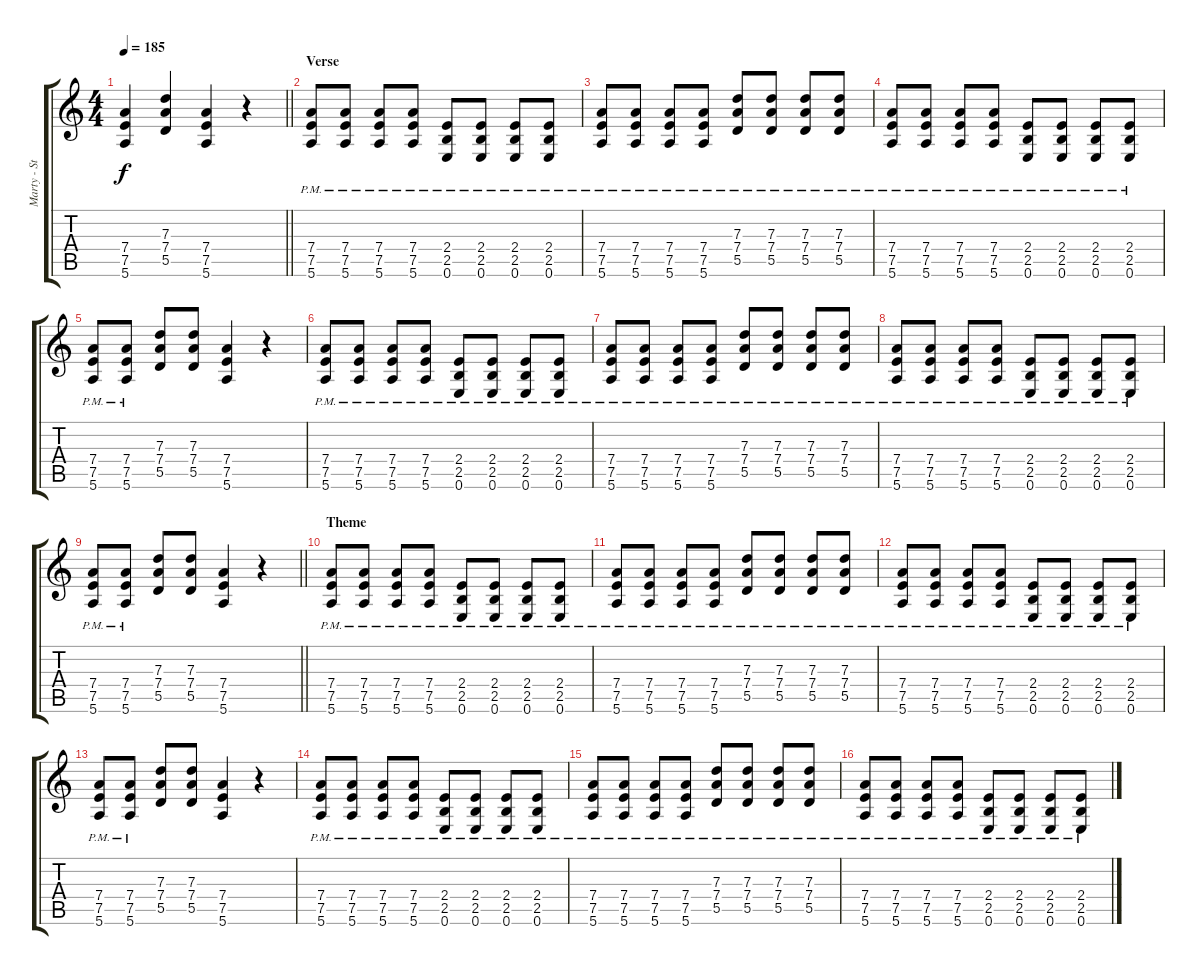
\track ("Marty - Studio Guitar" "Marty - St") {instrument overdrivenguitar}
\staff {score tabs}
\tuning (E4 B3 G3 D3 A2 E2) {hide}
\ts (4 4)
\tempo 185
\clef g2
\barLineRight lightlight
\ks c
(7.4 7.5 5.6).4{dy f} (7.3 7.4 5.5).4 (7.4 7.5 5.6).4 r.4 |
\section ("" "Verse")
(7.4{pm} 7.5{pm} 5.6{pm}).8 (7.4{pm} 7.5{pm} 5.6{pm}).8 (7.4{pm} 7.5{pm} 5.6{pm}).8 (7.4{pm} 7.5{pm} 5.6{pm}).8 (2.4{pm} 2.5{pm} 0.6{pm}).8 (2.4{pm} 2.5{pm} 0.6{pm}).8 (2.4{pm} 2.5{pm} 0.6{pm}).8 (2.4{pm} 2.5{pm} 0.6{pm}).8 |
(7.4{pm} 7.5{pm} 5.6{pm}).8 (7.4{pm} 7.5{pm} 5.6{pm}).8 (7.4{pm} 7.5{pm} 5.6{pm}).8 (7.4{pm} 7.5{pm} 5.6{pm}).8 (7.3{pm} 7.4{pm} 5.5{pm}).8 (7.3{pm} 7.4{pm} 5.5{pm}).8 (7.3{pm} 7.4{pm} 5.5{pm}).8 (7.3{pm} 7.4{pm} 5.5{pm}).8 |
(7.4{pm} 7.5{pm} 5.6{pm}).8 (7.4{pm} 7.5{pm} 5.6{pm}).8 (7.4{pm} 7.5{pm} 5.6{pm}).8 (7.4{pm} 7.5{pm} 5.6{pm}).8 (2.4{pm} 2.5{pm} 0.6{pm}).8 (2.4{pm} 2.5{pm} 0.6{pm}).8 (2.4{pm} 2.5{pm} 0.6{pm}).8 (2.4{pm} 2.5{pm} 0.6{pm}).8 |
(7.4{pm} 7.5{pm} 5.6{pm}).8 (7.4{pm} 7.5{pm} 5.6{pm}).8 (7.3 7.4 5.5).8 (7.3 7.4 5.5).8 (7.4 7.5 5.6).4 r.4 |
(7.4{pm} 7.5{pm} 5.6{pm}).8 (7.4{pm} 7.5{pm} 5.6{pm}).8 (7.4{pm} 7.5{pm} 5.6{pm}).8 (7.4{pm} 7.5{pm} 5.6{pm}).8 (2.4{pm} 2.5{pm} 0.6{pm}).8 (2.4{pm} 2.5{pm} 0.6{pm}).8 (2.4{pm} 2.5{pm} 0.6{pm}).8 (2.4{pm} 2.5{pm} 0.6{pm}).8 |
(7.4{pm} 7.5{pm} 5.6{pm}).8 (7.4{pm} 7.5{pm} 5.6{pm}).8 (7.4{pm} 7.5{pm} 5.6{pm}).8 (7.4{pm} 7.5{pm} 5.6{pm}).8 (7.3{pm} 7.4{pm} 5.5{pm}).8 (7.3{pm} 7.4{pm} 5.5{pm}).8 (7.3{pm} 7.4{pm} 5.5{pm}).8 (7.3{pm} 7.4{pm} 5.5{pm}).8 |
(7.4{pm} 7.5{pm} 5.6{pm}).8 (7.4{pm} 7.5{pm} 5.6{pm}).8 (7.4{pm} 7.5{pm} 5.6{pm}).8 (7.4{pm} 7.5{pm} 5.6{pm}).8 (2.4{pm} 2.5{pm} 0.6{pm}).8 (2.4{pm} 2.5{pm} 0.6{pm}).8 (2.4{pm} 2.5{pm} 0.6{pm}).8 (2.4{pm} 2.5{pm} 0.6{pm}).8 |
\barLineRight lightlight
(7.4{pm} 7.5{pm} 5.6{pm}).8 (7.4{pm} 7.5{pm} 5.6{pm}).8 (7.3 7.4 5.5).8 (7.3 7.4 5.5).8 (7.4 7.5 5.6).4 r.4 |
\section ("" "Theme")
(7.4{pm} 7.5{pm} 5.6{pm}).8 (7.4{pm} 7.5{pm} 5.6{pm}).8 (7.4{pm} 7.5{pm} 5.6{pm}).8 (7.4{pm} 7.5{pm} 5.6{pm}).8 (2.4{pm} 2.5{pm} 0.6{pm}).8 (2.4{pm} 2.5{pm} 0.6{pm}).8 (2.4{pm} 2.5{pm} 0.6{pm}).8 (2.4{pm} 2.5{pm} 0.6{pm}).8 |
(7.4{pm} 7.5{pm} 5.6{pm}).8 (7.4{pm} 7.5{pm} 5.6{pm}).8 (7.4{pm} 7.5{pm} 5.6{pm}).8 (7.4{pm} 7.5{pm} 5.6{pm}).8 (7.3{pm} 7.4{pm} 5.5{pm}).8 (7.3{pm} 7.4{pm} 5.5{pm}).8 (7.3{pm} 7.4{pm} 5.5{pm}).8 (7.3{pm} 7.4{pm} 5.5{pm}).8 |
(7.4{pm} 7.5{pm} 5.6{pm}).8 (7.4{pm} 7.5{pm} 5.6{pm}).8 (7.4{pm} 7.5{pm} 5.6{pm}).8 (7.4{pm} 7.5{pm} 5.6{pm}).8 (2.4{pm} 2.5{pm} 0.6{pm}).8 (2.4{pm} 2.5{pm} 0.6{pm}).8 (2.4{pm} 2.5{pm} 0.6{pm}).8 (2.4{pm} 2.5{pm} 0.6{pm}).8 |
(7.4{pm} 7.5{pm} 5.6{pm}).8 (7.4{pm} 7.5{pm} 5.6{pm}).8 (7.3 7.4 5.5).8 (7.3 7.4 5.5).8 (7.4 7.5 5.6).4 r.4 |
(7.4{pm} 7.5{pm} 5.6{pm}).8 (7.4{pm} 7.5{pm} 5.6{pm}).8 (7.4{pm} 7.5{pm} 5.6{pm}).8 (7.4{pm} 7.5{pm} 5.6{pm}).8 (2.4{pm} 2.5{pm} 0.6{pm}).8 (2.4{pm} 2.5{pm} 0.6{pm}).8 (2.4{pm} 2.5{pm} 0.6{pm}).8 (2.4{pm} 2.5{pm} 0.6{pm}).8 |
(7.4{pm} 7.5{pm} 5.6{pm}).8 (7.4{pm} 7.5{pm} 5.6{pm}).8 (7.4{pm} 7.5{pm} 5.6{pm}).8 (7.4{pm} 7.5{pm} 5.6{pm}).8 (7.3{pm} 7.4{pm} 5.5{pm}).8 (7.3{pm} 7.4{pm} 5.5{pm}).8 (7.3{pm} 7.4{pm} 5.5{pm}).8 (7.3{pm} 7.4{pm} 5.5{pm}).8 |
(7.4{pm} 7.5{pm} 5.6{pm}).8 (7.4{pm} 7.5{pm} 5.6{pm}).8 (7.4{pm} 7.5{pm} 5.6{pm}).8 (7.4{pm} 7.5{pm} 5.6{pm}).8 (2.4{pm} 2.5{pm} 0.6{pm}).8 (2.4{pm} 2.5{pm} 0.6{pm}).8 (2.4{pm} 2.5{pm} 0.6{pm}).8 (2.4{pm} 2.5{pm} 0.6{pm}).8
